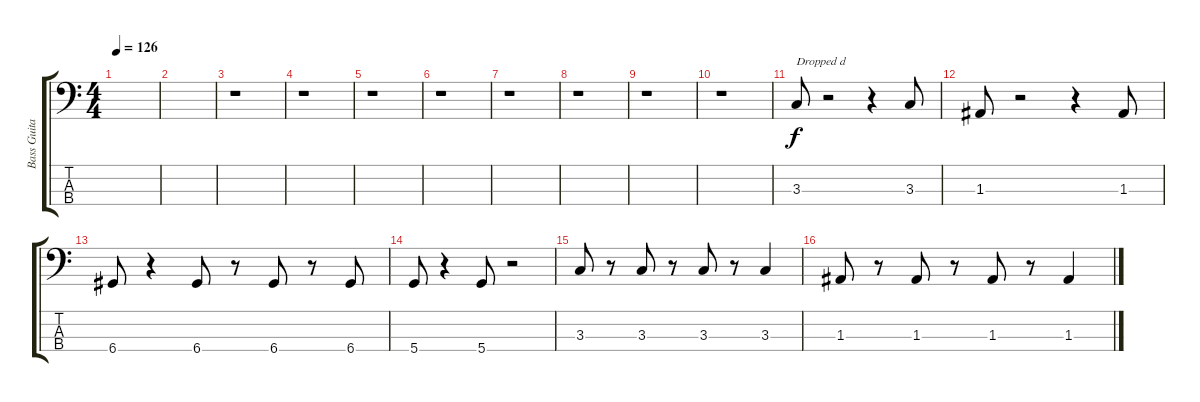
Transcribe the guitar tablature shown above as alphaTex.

\track ("Bass Guitar" "Bass Guita") {instrument electricbassfinger}
\staff {score tabs}
\tuning (G2 D2 A1 D1) {hide}
\ts (4 4)
\tempo 126
\clef f4
\ks c
|
|
r.1 |
r.1 |
r.1 |
r.1 |
r.1 |
r.1 |
r.1 |
r.1 |
3.3.8{txt "Dropped d"} r.2 r.4 3.3.8 |
1.3.8 r.2 r.4 1.3.8 |
6.4.8 r.4 6.4.8 r.8 6.4.8 r.8 6.4.8 |
5.4.8 r.4 5.4.8 r.2 |
3.3.8 r.8 3.3.8 r.8 3.3.8 r.8 3.3.4 |
1.3.8 r.8 1.3.8 r.8 1.3.8 r.8 1.3.4
